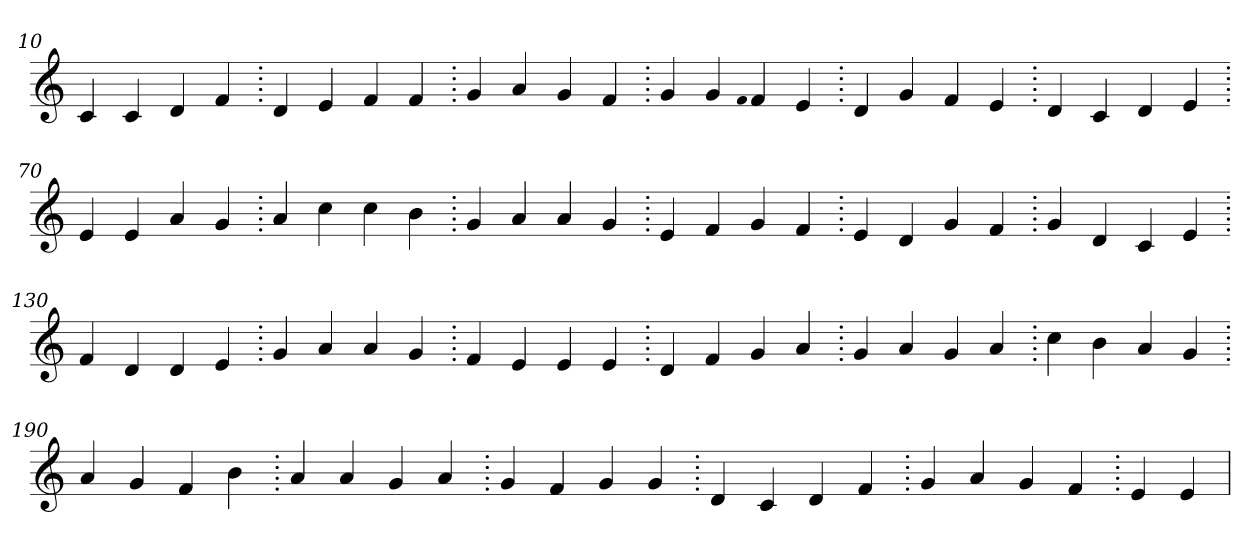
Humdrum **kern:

**kern
*part1
*staff1
*clefG2
=10.
4c
4c
4d
4f
=20.
4d
4e
4f
4f
=30.
4g
4a
4g
4f
=40.
4g
4g
qqf
4f
4e
=50.
4d
4g
4f
4e
=60.
4d
4c
4d
4e
=70.
4e
4e
4a
4g
=80.
4a
4cc
4cc
4b
=90.
4g
4a
4a
4g
=100.
4e
4f
4g
4f
=110.
4e
4d
4g
4f
=120.
4g
4d
4c
4e
=130.
4f
4d
4d
4e
=140.
4g
4a
4a
4g
=150.
4f
4e
4e
4e
=160.
4d
4f
4g
4a
=170.
4g
4a
4g
4a
=180.
4cc
4b
4a
4g
=190.
4a
4g
4f
4b
=200.
4a
4a
4g
4a
=210.
4g
4f
4g
4g
=220.
4d
4c
4d
4f
=230.
4g
4a
4g
4f
=240.
4e
4e
=
*-
